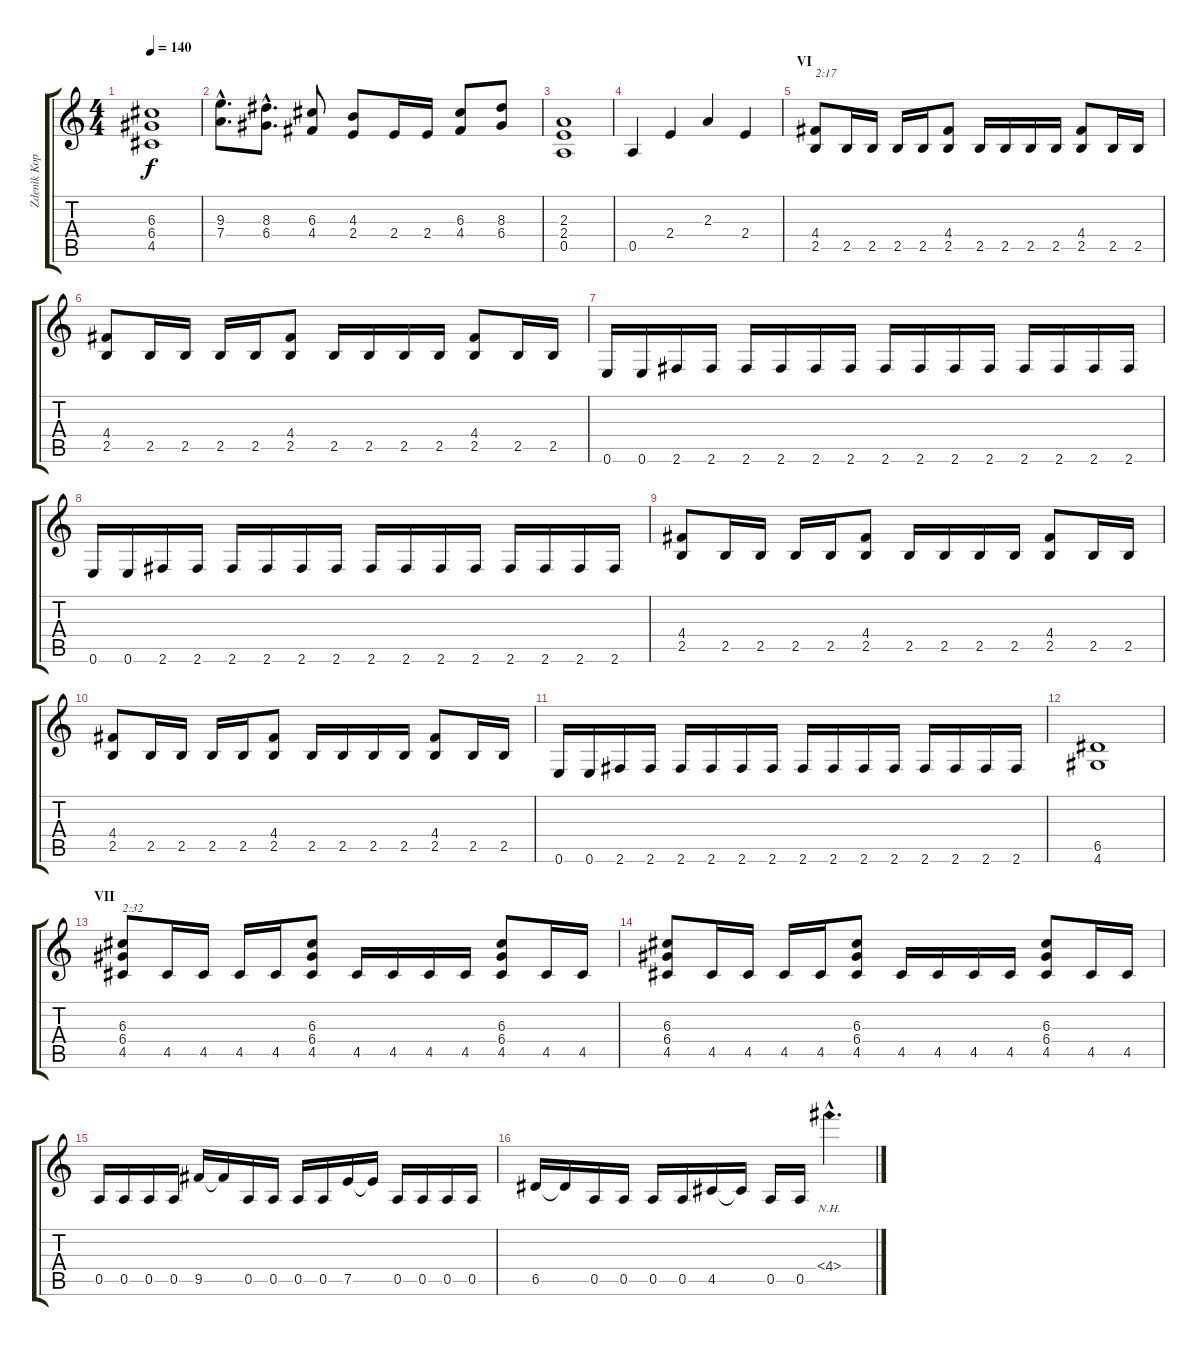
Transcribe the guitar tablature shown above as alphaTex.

\track ("Zdenìk Kopeèek" "Zdenìk Kop") {instrument distortionguitar}
\staff {score tabs}
\tuning (E4 B3 G3 D3 A2 E2) {hide}
\ts (4 4)
\tempo 140
\clef g2
\ks c
(6.3 6.4 4.5).1{dy f} |
(9.3{hac} 7.4{hac}).8{d} (8.3{hac} 6.4{hac}).8{d} (6.3 4.4).8 (4.3 2.4).8 2.4.16 2.4.16 (6.3 4.4).8 (8.3 6.4).8 |
(2.3 2.4 0.5).1 |
0.5.4 2.4.4 2.3.4 2.4.4 |
\section ("" "VI")
(4.4 2.5).8{txt "2:17"} 2.5.16 2.5.16 2.5.16 2.5.16 (4.4 2.5).8 2.5.16 2.5.16 2.5.16 2.5.16 (4.4 2.5).8 2.5.16 2.5.16 |
(4.4 2.5).8 2.5.16 2.5.16 2.5.16 2.5.16 (4.4 2.5).8 2.5.16 2.5.16 2.5.16 2.5.16 (4.4 2.5).8 2.5.16 2.5.16 |
0.6.16 0.6.16 2.6.16 2.6.16 2.6.16 2.6.16 2.6.16 2.6.16 2.6.16 2.6.16 2.6.16 2.6.16 2.6.16 2.6.16 2.6.16 2.6.16 |
0.6.16 0.6.16 2.6.16 2.6.16 2.6.16 2.6.16 2.6.16 2.6.16 2.6.16 2.6.16 2.6.16 2.6.16 2.6.16 2.6.16 2.6.16 2.6.16 |
(4.4 2.5).8 2.5.16 2.5.16 2.5.16 2.5.16 (4.4 2.5).8 2.5.16 2.5.16 2.5.16 2.5.16 (4.4 2.5).8 2.5.16 2.5.16 |
(4.4 2.5).8 2.5.16 2.5.16 2.5.16 2.5.16 (4.4 2.5).8 2.5.16 2.5.16 2.5.16 2.5.16 (4.4 2.5).8 2.5.16 2.5.16 |
0.6.16 0.6.16 2.6.16 2.6.16 2.6.16 2.6.16 2.6.16 2.6.16 2.6.16 2.6.16 2.6.16 2.6.16 2.6.16 2.6.16 2.6.16 2.6.16 |
(6.5 4.6).1 |
\section ("" "VII")
(6.3 6.4 4.5).8{txt "2:32"} 4.5.16 4.5.16 4.5.16 4.5.16 (6.3 6.4 4.5).8 4.5.16 4.5.16 4.5.16 4.5.16 (6.3 6.4 4.5).8 4.5.16 4.5.16 |
(6.3 6.4 4.5).8 4.5.16 4.5.16 4.5.16 4.5.16 (6.3 6.4 4.5).8 4.5.16 4.5.16 4.5.16 4.5.16 (6.3 6.4 4.5).8 4.5.16 4.5.16 |
0.5.16 0.5.16 0.5.16 0.5.16 9.5.16 9.5{t}.16 0.5.16 0.5.16 0.5.16 0.5.16 7.5.16 7.5{t}.16 0.5.16 0.5.16 0.5.16 0.5.16 |
6.5.16 6.5{t}.16 0.5.16 0.5.16 0.5.16 0.5.16 4.5.16 4.5{t}.16 0.5.16 0.5.16 4.4{nh hac}.4{d}
